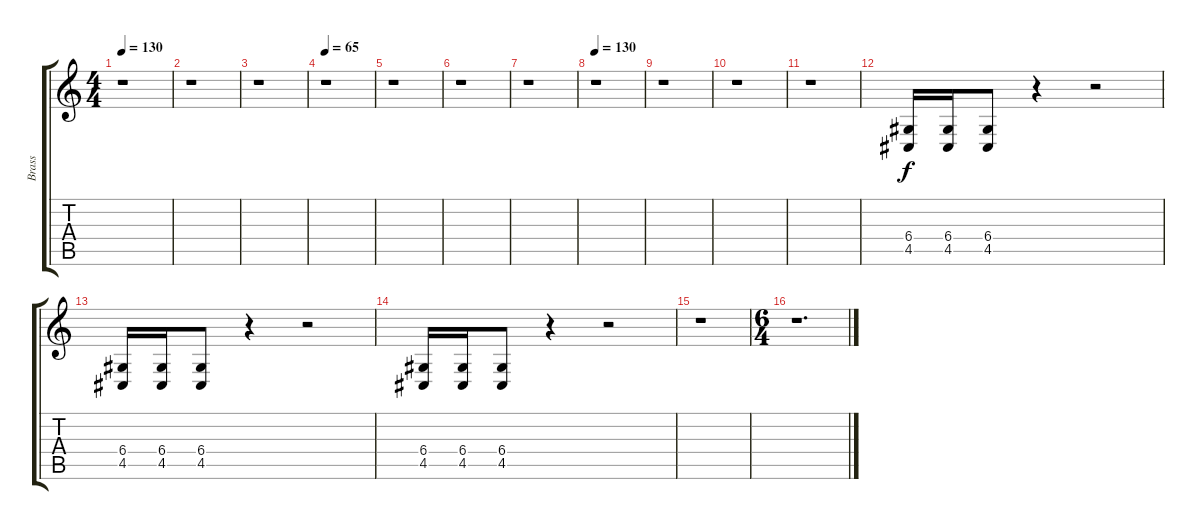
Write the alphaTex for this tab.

\track ("Brass" "Brass") {instrument brasssection}
\staff {score tabs}
\tuning (E4 B3 G3 D3 A2 E2) {hide}
\ts (4 4)
\tempo 130
\clef g2
\ks c
r.1{dy mf} |
r.1 |
r.1 |
\tempo 65
r.1 |
r.1 |
r.1 |
r.1 |
\tempo 130
r.1 |
r.1 |
r.1 |
r.1 |
(6.4 4.5).16{dy f} (6.4 4.5).16 (6.4 4.5).8 r.4 r.2 |
(6.4 4.5).16 (6.4 4.5).16 (6.4 4.5).8 r.4 r.2 |
(6.4 4.5).16 (6.4 4.5).16 (6.4 4.5).8 r.4 r.2 |
r.1 |
\ts (6 4)
r.1{d}
